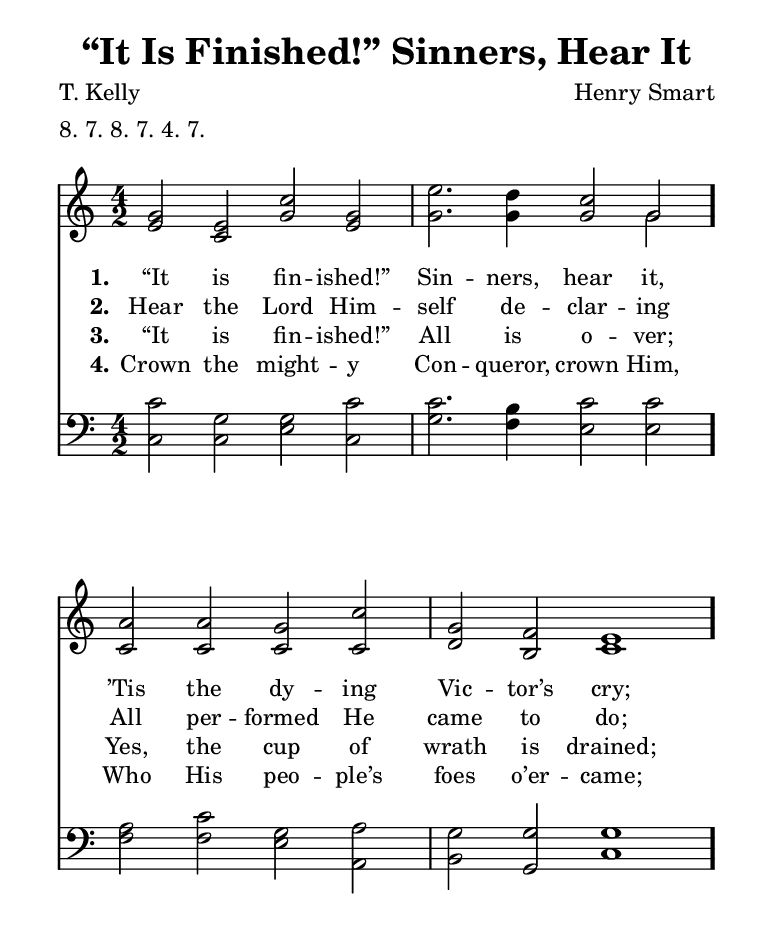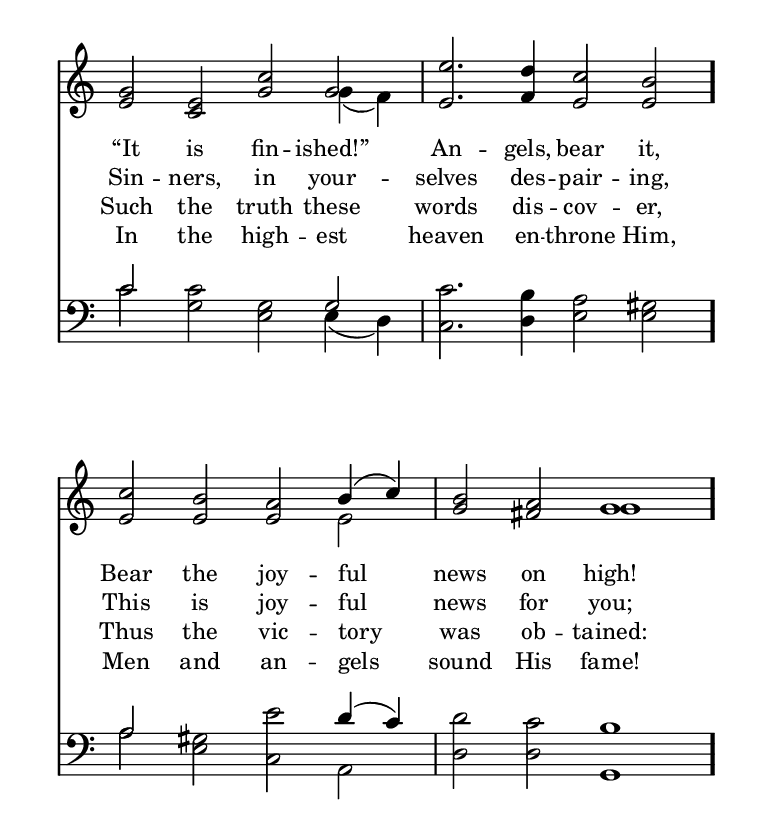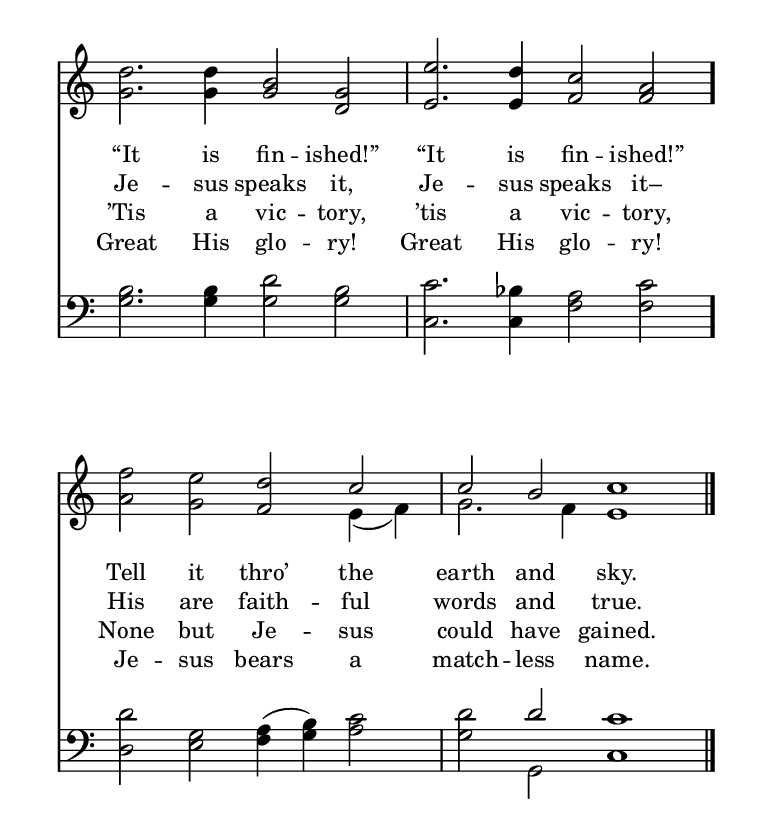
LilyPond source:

\include "common/global.ily"
\paper {
  \include "common/paper.ily"
  ragged-bottom = ##t
  ragged-last-bottom = ##t
  systems-per-page = #(cond (is-eogsized 3) (#t #f))
  system-system-spacing.padding = 11
}

\header{
  %gospel
  hymnnumber = "81"
  title = "“It Is Finished!” Sinners, Hear It"
  tunename = "Regent Square"
  meter = "8. 7. 8. 7. 4. 7."
  poet = "T. Kelly"
  composer = "Henry Smart"
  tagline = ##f
}

% for fermata in MIDI
ta = { \tempo 4=170 }
tb = { \tempo 4=85  }

patternAA = { c2 c2 c2 c2      | c2. c4 c2 c2 }
patternAB = { c2 c2 c2 c4( c4) | c2. c4 c2 c2 }

patternBA = { c2 c2 c2 c2      | c2  c2 c1 }
patternBB = { c2 c2 c2 c4( c4) | c2  c2 c1 }
patternBC = { c2 c2 c2 c4( c4) | c2. c4 c1 }
patternBD = { c2 c2 c4( c4) c2 | c2  c2 c1 }

patternCA = { c2. c4 c2 c2 }

global = {
  \include "common/overrides.ily"
  \override Staff.TimeSignature.style = #'numbered
  \time 4/2
  \override Score.MetronomeMark.transparent = ##t % hide all fermata changes too
  \ta
  \key c \major
  \autoBeamOff
}

notesSoprano = {
\global
\relative c'' {

  \changePitch \patternAA { g e c' g | e' d c g }
  \changePitch \patternBA { a a g c | g f e }
  \changePitch \patternAA { g e c' g | e' d c b }
  \changePitch \patternBB { c b a b c | b a g }
  \changePitch \patternCA { d' d b g | e' d c a }
  \changePitch \patternBA { f' e d c | c b c }

  \bar "|."

}
}

notesAlto = {
\global
\relative e' {

  \changePitch \patternAA { e c g' e | g g g g }
  \changePitch \patternBA { c, c c c | d b c }
  \changePitch \patternAB { e c g' g f | e f e e }
  \changePitch \patternBA { e e e e | g fis g }
  \changePitch \patternCA { g g g d | e e f f }
  \changePitch \patternBC { a g f e f | g f e }

}
}

notesTenor = {
\global
\relative a {

  \changePitch \patternAA { c g g c | c b c c }
  \changePitch \patternBA { a c g a | g g g }
  \changePitch \patternAA { c c g g | c b a gis }
  \changePitch \patternBB { a gis e' d c | d c b }
  \changePitch \patternCA { b b d b | c bes a c }
  \changePitch \patternBD { d g, a b c | d d c }

}
}

notesBass = {
\global
\relative f {

  \changePitch \patternAA { c c e c | g' f e e }
  \changePitch \patternBA { f f e a, | b g c }
  \changePitch \patternAB { c' g e e d | c d e e }
  \changePitch \patternBA { a e c a | d d g, }
  \changePitch \patternCA { g' g g g | c, c f f }
  \changePitch \patternBD { d e f g a | g g, c }

}
}

wordsA = \lyricmode {
\set stanza = "1."

“It is fin -- ished!” Sin -- ners, hear it, \bar "."
’Tis the dy -- ing Vic -- tor’s cry; \bar "." \eogbreak
“It is fin -- ished!” An -- gels, bear it, \bar "."
Bear the joy -- ful news on high! \bar "." \eogbreak
“It is fin -- ished!” “It is fin -- ished!” \bar "."
Tell it thro’ the earth and sky. \bar "." \eogbreak

}

wordsB = \lyricmode {
\set stanza = "2."

Hear the Lord Him -- self de -- clar -- ing
All per -- formed He came to do;
Sin -- ners, in your -- selves des -- pair -- ing,
This is joy -- ful news for you;
Je -- sus speaks it, Je -- sus speaks it–
His are faith -- ful words and true.

}

wordsC = \lyricmode {
\set stanza = "3."

“It is fin -- ished!” All is o -- ver;
Yes, the cup of wrath is drained;
Such the truth these words dis -- cov -- er,
Thus the vic -- tory was ob -- tained:
’Tis a vic -- tory, ’tis a vic -- tory,
None but Je -- sus could have gained.

}

wordsD = \lyricmode {
\set stanza = "4."

Crown the might -- y Con -- queror, crown Him,
Who His peo -- ple’s foes o’er -- came;
In the high -- est heaven en -- throne Him,
Men and an -- gels sound His fame!
Great His glo -- ry! Great His glo -- ry!
Je -- sus bears a match -- less name.

}

\score {
  \context ChoirStaff <<
    \context Staff = upper <<
      \set Staff.autoBeaming = ##f
      \set ChoirStaff.systemStartDelimiter = #'SystemStartBar
      \set ChoirStaff.printPartCombineTexts = ##f
      \partcombine #'(2 . 9) \notesSoprano \notesAlto
      \context NullVoice = sopranos { \voiceOne << \notesSoprano >> }
      \context NullVoice = altos { \voiceTwo << \notesAlto >> }
      \context Lyrics = one   \lyricsto sopranos \wordsA
      \context Lyrics = two   \lyricsto sopranos \wordsB
      \context Lyrics = three \lyricsto sopranos \wordsC
      \context Lyrics = four  \lyricsto sopranos \wordsD
    >>
    \context Staff = men <<
      \set Staff.autoBeaming = ##f
      \clef bass
      \set ChoirStaff.printPartCombineTexts = ##f
      \partcombine #'(2 . 9) \notesTenor \notesBass
      \context NullVoice = tenors { \voiceOne << \notesTenor >> }
      \context NullVoice = basses { \voiceTwo << \notesBass >> }
    >>
  >>
  \layout {
    \include "common/layout.ily"
  }
  \midi{
    \include "common/midi.ily"
  }
}

\version "2.19.49"  % necessary for upgrading to future LilyPond versions.

% vi:set et ts=2 sw=2 ai nocindent syntax=lilypond:
